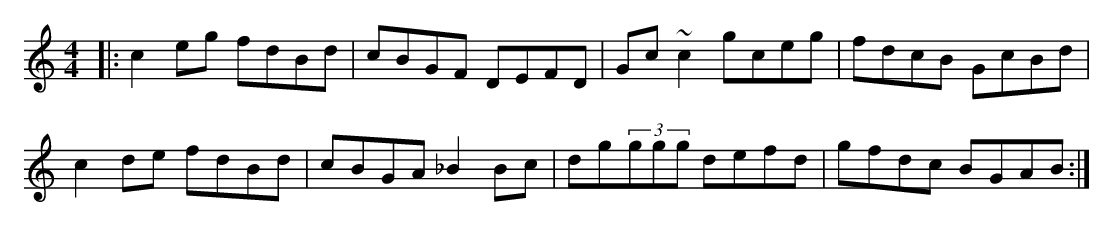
X:1
M:4/4
K:C
|:c2eg fdBd|cBGF DEFD|Gc~c2 gceg|fdcB GcBd|
c2de fdBd|cBGA _B2Bc|dg(3ggg defd|gfdc BGAB:|
